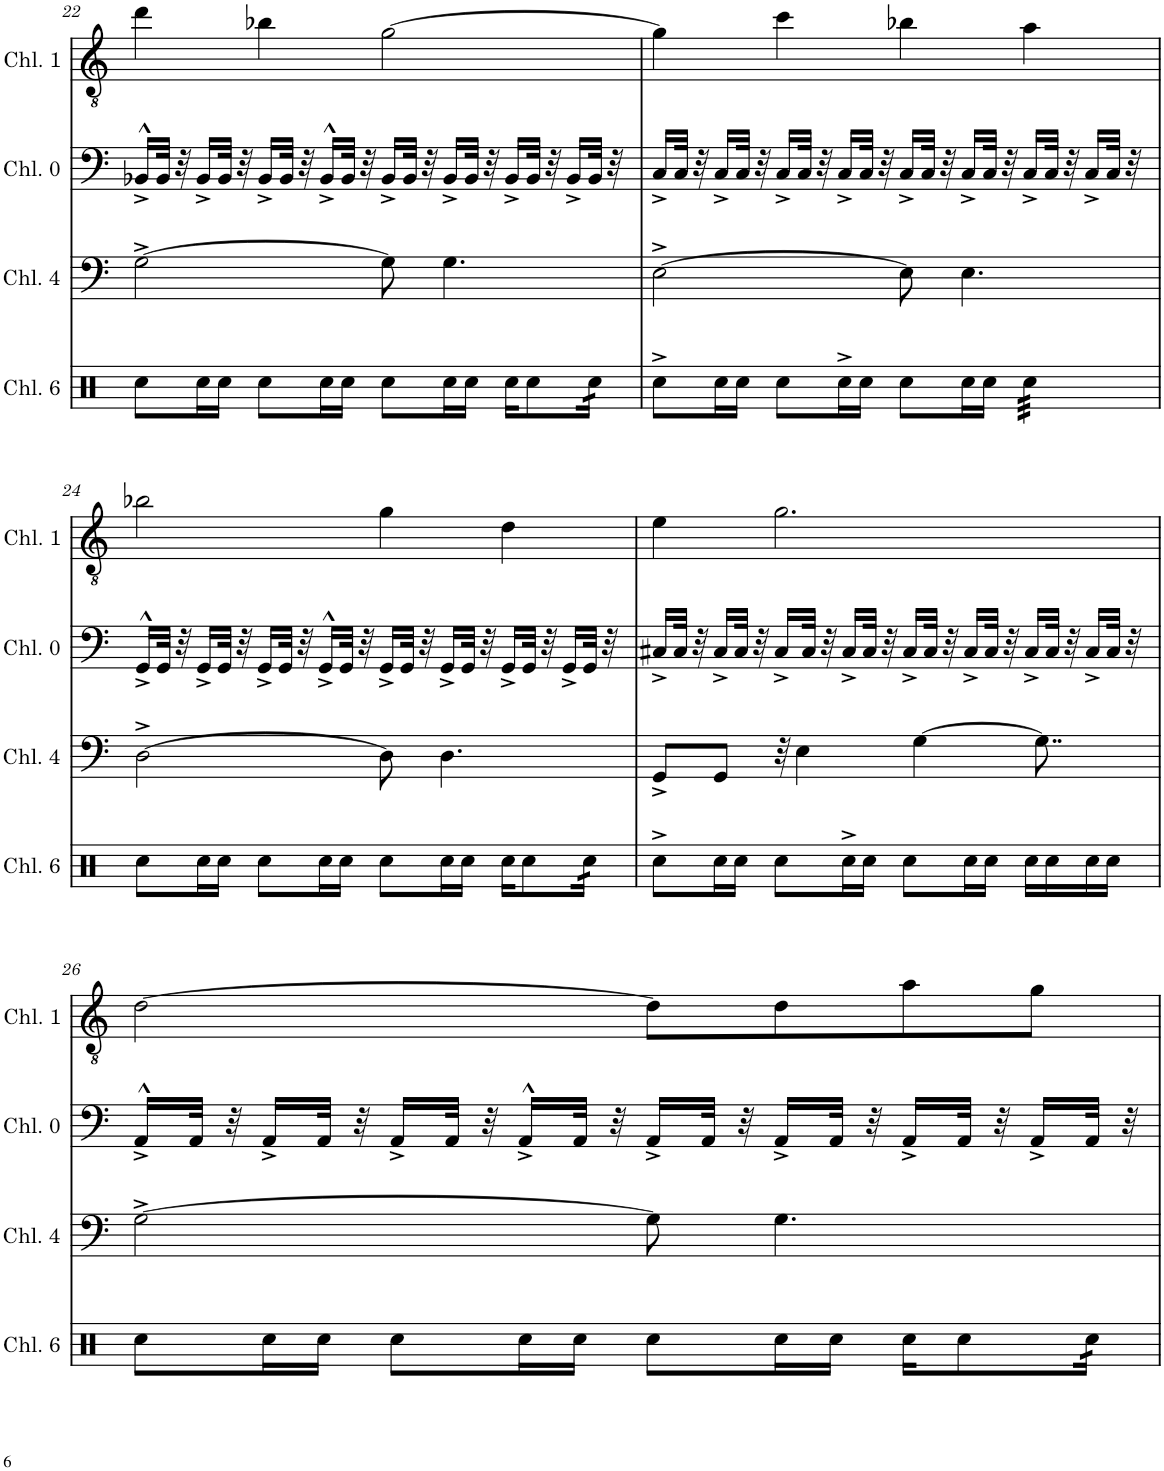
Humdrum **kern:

**kern	**kern	**kern	**kern
*part4	*part3	*part2	*part1
*staff4	*staff3	*staff2	*staff1
*I"Channel 6	*I"Channel 4	*I"Channel 0	*I"Channel 1
*I'Chl. 6	*I'Chl. 4	*I'Chl. 0	*I'Chl. 1
!!LO:PB:g=z
*clefX	*clefF4	*clefG2	*clefGv2
*k[]	*k[]	*k[]	*k[]
*M4/4	*M4/4	*M4/4	*M4/4
*met(c)	*met(c)	*met(c)	*met(c)
=22	=22	=22	=22
8Rcc\L	[2G^\	16BB-X^^^/LL	4dd\
.	.	32BB-/JJk	.
.	.	32r	.
16Rcc\L	.	16BB-^/LL	.
16Rcc\JJ	.	32BB-/JJk	.
.	.	32r	.
8Rcc\L	.	16BB-^/LL	4b-X\
.	.	32BB-/JJk	.
.	.	32r	.
16Rcc\L	.	16BB-^^^/LL	.
16Rcc\JJ	.	32BB-/JJk	.
.	.	32r	.
8Rcc\L	8G\]	16BB-^/LL	[2g\
.	.	32BB-/JJk	.
.	.	32r	.
16Rcc\L	4.G\	16BB-^/LL	.
16Rcc\JJ	.	32BB-/JJk	.
.	.	32r	.
16Rcc\KL	.	16BB-^/LL	.
8Rcc\	.	32BB-/JJk	.
.	.	32r	.
.	.	16BB-^/LL	.
*tremolo	*	*	*
32Rcc\	.	32BB-/JJk	.
32Rcc\JJJ	.	32r	.
*Xtremolo	*	*	*
=23	=23	=23	=23
8Rcc^\L	[2E^\	16C^/LL	4g\]
.	.	32C/JJk	.
.	.	32r	.
16Rcc\L	.	16C^/LL	.
16Rcc\JJ	.	32C/JJk	.
.	.	32r	.
8Rcc\L	.	16C^/LL	4cc\
.	.	32C/JJk	.
.	.	32r	.
16Rcc^\L	.	16C^/LL	.
16Rcc\JJ	.	32C/JJk	.
.	.	32r	.
8Rcc\L	8E\]	16C^/LL	4b-X\
.	.	32C/JJk	.
.	.	32r	.
16Rcc\L	4.E\	16C^/LL	.
16Rcc\JJ	.	32C/JJk	.
.	.	32r	.
*tremolo	*	*	*
32Rcc\LLL	.	16C^/LL	4a\
32Rcc\	.	.	.
32Rcc\	.	32C/JJk	.
32Rcc\	.	32r	.
32Rcc\	.	16C^/LL	.
32Rcc\	.	.	.
32Rcc\	.	32C/JJk	.
32Rcc\JJJ	.	32r	.
*Xtremolo	*	*	*
!!LO:LB:g=z
=24	=24	=24	=24
8Rcc\L	[2D^\	16GG^^^/LL	2b-X\
.	.	32GG/JJk	.
.	.	32r	.
16Rcc\L	.	16GG^/LL	.
16Rcc\JJ	.	32GG/JJk	.
.	.	32r	.
8Rcc\L	.	16GG^/LL	.
.	.	32GG/JJk	.
.	.	32r	.
16Rcc\L	.	16GG^^^/LL	.
16Rcc\JJ	.	32GG/JJk	.
.	.	32r	.
8Rcc\L	8D\]	16GG^/LL	4g\
.	.	32GG/JJk	.
.	.	32r	.
16Rcc\L	4.D\	16GG^/LL	.
16Rcc\JJ	.	32GG/JJk	.
.	.	32r	.
16Rcc\KL	.	16GG^/LL	4d\
8Rcc\	.	32GG/JJk	.
.	.	32r	.
.	.	16GG^/LL	.
*tremolo	*	*	*
32Rcc\	.	32GG/JJk	.
32Rcc\JJJ	.	32r	.
*Xtremolo	*	*	*
=25	=25	=25	=25
8Rcc^\L	8GG^/L	16C#X^/LL	4e\
.	.	32C#/JJk	.
.	.	32r	.
16Rcc\L	8GG/J	16C#^/LL	.
16Rcc\JJ	.	32C#/JJk	.
.	.	32r	.
8Rcc\L	32r	16C#^/LL	2.g\
.	4E\	.	.
.	.	32C#/JJk	.
.	.	32r	.
16Rcc^\L	.	16C#^/LL	.
16Rcc\JJ	.	32C#/JJk	.
.	.	32r	.
8Rcc\L	.	16C#^/LL	.
.	[4G\	.	.
.	.	32C#/JJk	.
.	.	32r	.
16Rcc\L	.	16C#^/LL	.
16Rcc\JJ	.	32C#/JJk	.
.	.	32r	.
16Rcc\LL	.	16C#^/LL	.
.	8..G\]	.	.
16Rcc\	.	32C#/JJk	.
.	.	32r	.
16Rcc\	.	16C#^/LL	.
16Rcc\JJ	.	32C#/JJk	.
.	.	32r	.
!!LO:LB:g=z
=26	=26	=26	=26
8Rcc\L	[2G^\	16AA^^^/LL	[2d\
.	.	32AA/JJk	.
.	.	32r	.
16Rcc\L	.	16AA^/LL	.
16Rcc\JJ	.	32AA/JJk	.
.	.	32r	.
8Rcc\L	.	16AA^/LL	.
.	.	32AA/JJk	.
.	.	32r	.
16Rcc\L	.	16AA^^^/LL	.
16Rcc\JJ	.	32AA/JJk	.
.	.	32r	.
8Rcc\L	8G\]	16AA^/LL	8d\L]
.	.	32AA/JJk	.
.	.	32r	.
16Rcc\L	4.G\	16AA^/LL	8d\
16Rcc\JJ	.	32AA/JJk	.
.	.	32r	.
16Rcc\KL	.	16AA^/LL	8a\
8Rcc\	.	32AA/JJk	.
.	.	32r	.
.	.	16AA^/LL	8g\J
*tremolo	*	*	*
32Rcc\	.	32AA/JJk	.
32Rcc\JJJ	.	32r	.
*Xtremolo	*	*	*
=	=	=	=
*-	*-	*-	*-
